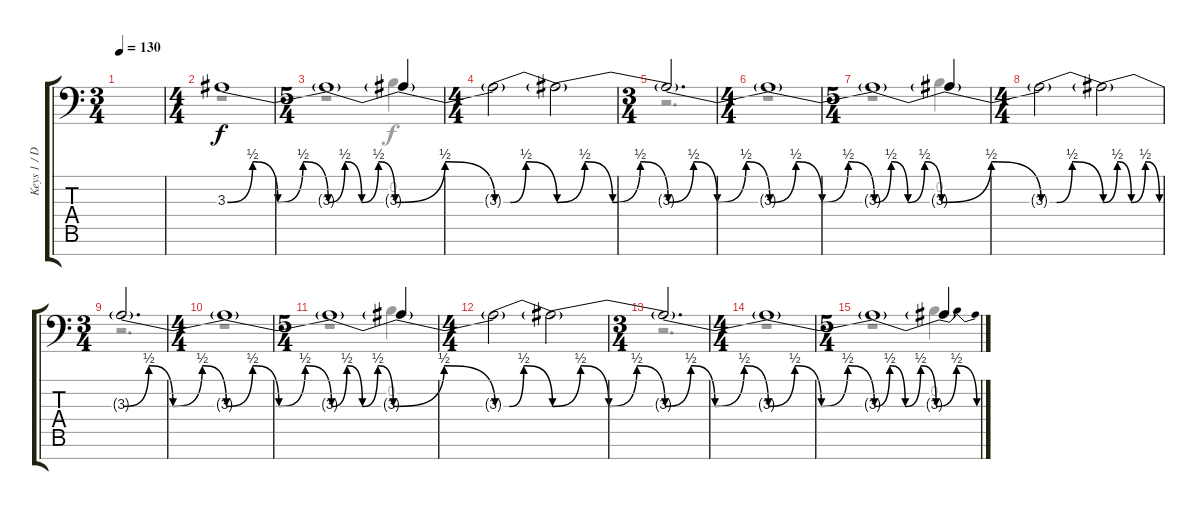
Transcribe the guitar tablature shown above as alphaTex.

\track ("Keys 1 / Delay 1" "Keys 1 / D") {instrument stringensemble2}
\staff {score tabs}
\tuning (E4 B3 G3 D3 A2 E2 A1) {hide}
\voice
\ts (3 4)
\tempo 130
\clef f4
\ks c
|
\ts (4 4)
3.3{be (custom 0 0 15 2 30 0 45 2 60 0)}.1{volume 12 balance 1} |
\ts (5 4)
3.3{be (custom 0 0 15 2 30 0 45 2 60 0) t}.1 3.3{be (bendrelease 0 0 29 2 29 2 60 0) t}.4 |
\ts (4 4)
3.3{be (custom 0 0 15 0 30 2 60 0) t}.2 3.3{be (custom 0 0 15 2 30 0 45 2 60 0) t}.2 |
\ts (3 4)
3.3{be (custom 0 0 15 2 29 0 46 2 60 0) t}.2{d} |
\ts (4 4)
3.3{be (custom 0 0 15 2 30 0 45 2 60 0) t}.1 |
\ts (5 4)
3.3{be (custom 0 0 15 2 30 0 45 2 60 0) t}.1 3.3{be (bendrelease 0 0 29 2 29 2 60 0) t}.4 |
\ts (4 4)
3.3{be (custom 0 0 15 0 30 2 60 0) t}.2 3.3{be (custom 0 0 15 2 30 0 45 2 60 0) t}.2 |
\ts (3 4)
3.3{be (custom 0 0 15 2 29 0 46 2 60 0) t}.2{d} |
\ts (4 4)
3.3{be (custom 0 0 15 2 30 0 45 2 60 0) t}.1 |
\ts (5 4)
3.3{be (custom 0 0 15 2 30 0 45 2 60 0) t}.1 3.3{be (bendrelease 0 0 29 2 29 2 60 0) t}.4 |
\ts (4 4)
3.3{be (custom 0 0 15 0 30 2 60 0) t}.2 3.3{be (custom 0 0 15 2 30 0 45 2 60 0) t}.2 |
\ts (3 4)
3.3{be (custom 0 0 15 2 29 0 46 2 60 0) t}.2{d} |
\ts (4 4)
3.3{be (custom 0 0 15 2 30 0 45 2 60 0) t}.1 |
\ts (5 4)
3.3{be (custom 0 0 15 2 30 0 45 2 60 0) t}.1 3.3{be (bendrelease 0 0 29 2 29 2 60 0) t}.4
\voice
\clef f4
\ottava regular
\simile none
\ks c
|
r.1 |
r.1 0.2.4 |
|
r.2{d} |
r.1 |
r.1 0.2.4 |
|
r.2{d} |
r.1 |
r.1 0.2.4 |
|
r.2{d} |
r.1 |
r.1 0.2.4
